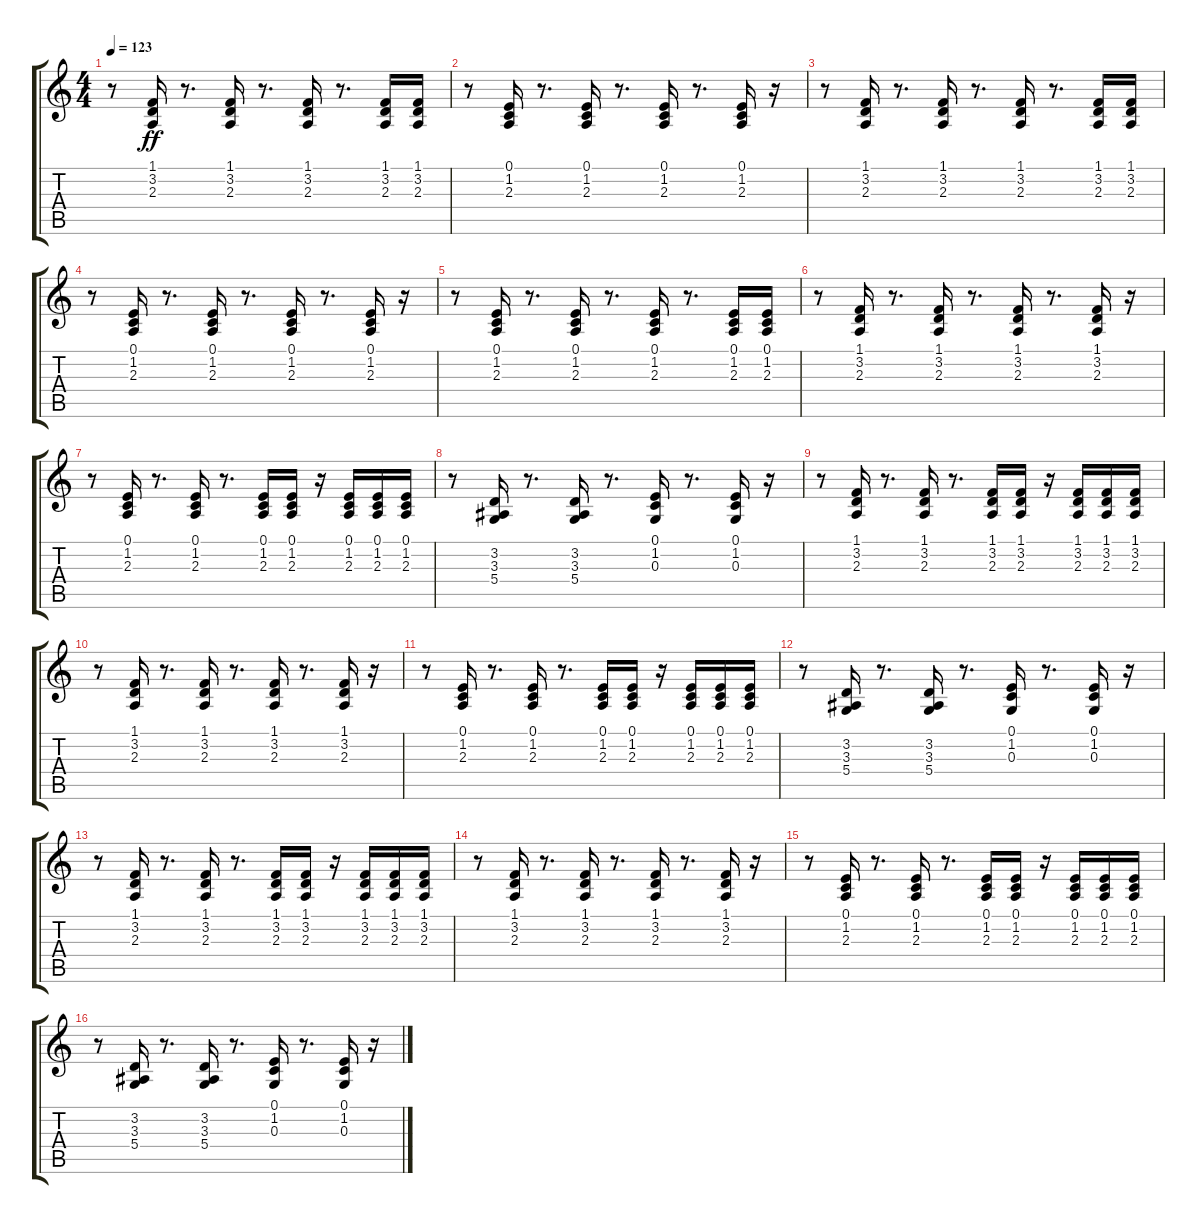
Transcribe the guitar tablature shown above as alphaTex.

\track "" {instrument pad7halo}
\staff {score tabs}
\tuning (E4 B3 G3 D3 A2 E2) {hide}
\ts (4 4)
\tempo 123
\clef g2
\ks c
r.8{dy ff} (1.1 3.2 2.3).16 r.8{d} (1.1 3.2 2.3).16 r.8{d} (1.1 3.2 2.3).16 r.8{d} (1.1 3.2 2.3).16 (1.1 3.2 2.3).16 |
r.8 (0.1 1.2 2.3).16 r.8{d} (0.1 1.2 2.3).16 r.8{d} (0.1 1.2 2.3).16 r.8{d} (0.1 1.2 2.3).16 r.16 |
r.8 (1.1 3.2 2.3).16 r.8{d} (1.1 3.2 2.3).16 r.8{d} (1.1 3.2 2.3).16 r.8{d} (1.1 3.2 2.3).16 (1.1 3.2 2.3).16 |
r.8 (0.1 1.2 2.3).16 r.8{d} (0.1 1.2 2.3).16 r.8{d} (0.1 1.2 2.3).16 r.8{d} (0.1 1.2 2.3).16 r.16 |
r.8 (0.1 1.2 2.3).16 r.8{d} (0.1 1.2 2.3).16 r.8{d} (0.1 1.2 2.3).16 r.8{d} (0.1 1.2 2.3).16 (0.1 1.2 2.3).16 |
r.8 (1.1 3.2 2.3).16 r.8{d} (1.1 3.2 2.3).16 r.8{d} (1.1 3.2 2.3).16 r.8{d} (1.1 3.2 2.3).16 r.16 |
r.8 (0.1 1.2 2.3).16 r.8{d} (0.1 1.2 2.3).16 r.8{d} (0.1 1.2 2.3).16 (0.1 1.2 2.3).16 r.16 (0.1 1.2 2.3).16 (0.1 1.2 2.3).16 (0.1 1.2 2.3).16 |
r.8 (3.2 3.3 5.4).16 r.8{d} (3.2 3.3 5.4).16 r.8{d} (0.1 1.2 0.3).16 r.8{d} (0.1 1.2 0.3).16 r.16 |
r.8 (1.1 3.2 2.3).16 r.8{d} (1.1 3.2 2.3).16 r.8{d} (1.1 3.2 2.3).16 (1.1 3.2 2.3).16 r.16 (1.1 3.2 2.3).16 (1.1 3.2 2.3).16 (1.1 3.2 2.3).16 |
r.8 (1.1 3.2 2.3).16 r.8{d} (1.1 3.2 2.3).16 r.8{d} (1.1 3.2 2.3).16 r.8{d} (1.1 3.2 2.3).16 r.16 |
r.8 (0.1 1.2 2.3).16 r.8{d} (0.1 1.2 2.3).16 r.8{d} (0.1 1.2 2.3).16 (0.1 1.2 2.3).16 r.16 (0.1 1.2 2.3).16 (0.1 1.2 2.3).16 (0.1 1.2 2.3).16 |
r.8 (3.2 3.3 5.4).16 r.8{d} (3.2 3.3 5.4).16 r.8{d} (0.1 1.2 0.3).16 r.8{d} (0.1 1.2 0.3).16 r.16 |
r.8 (1.1 3.2 2.3).16 r.8{d} (1.1 3.2 2.3).16 r.8{d} (1.1 3.2 2.3).16 (1.1 3.2 2.3).16 r.16 (1.1 3.2 2.3).16 (1.1 3.2 2.3).16 (1.1 3.2 2.3).16 |
r.8 (1.1 3.2 2.3).16 r.8{d} (1.1 3.2 2.3).16 r.8{d} (1.1 3.2 2.3).16 r.8{d} (1.1 3.2 2.3).16 r.16 |
r.8 (0.1 1.2 2.3).16 r.8{d} (0.1 1.2 2.3).16 r.8{d} (0.1 1.2 2.3).16 (0.1 1.2 2.3).16 r.16 (0.1 1.2 2.3).16 (0.1 1.2 2.3).16 (0.1 1.2 2.3).16 |
r.8 (3.2 3.3 5.4).16 r.8{d} (3.2 3.3 5.4).16 r.8{d} (0.1 1.2 0.3).16 r.8{d} (0.1 1.2 0.3).16 r.16
